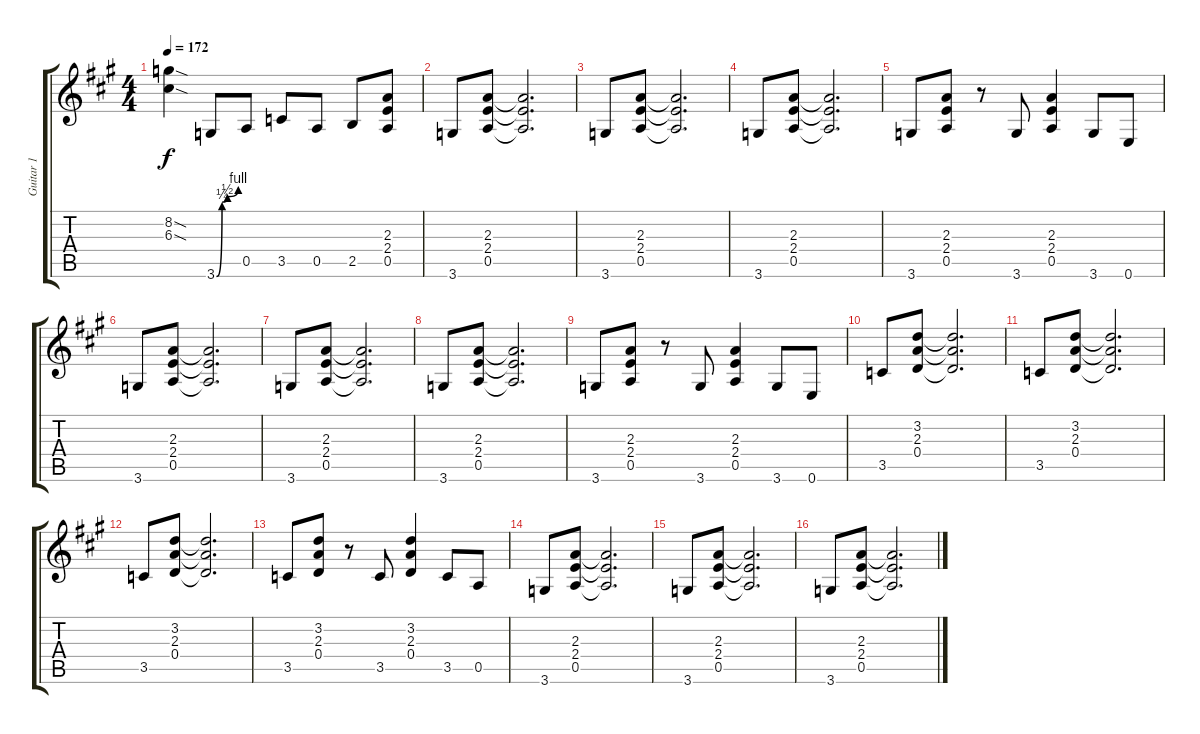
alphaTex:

\track ("Guitar 1" "Guitar 1") {instrument distortionguitar}
\staff {score tabs}
\tuning (E4 B3 G3 D3 A2 E2) {hide}
\ts (4 4)
\tempo 172
\clef g2
\ks a
(8.2{sod t} 6.3{sod t}).4{dy f} 3.6{be (custom 0 0 15 1 30 2 60 4)}.8 0.5.8 3.5.8 0.5.8 2.5.8 (2.3 2.4 0.5).8 |
3.6.8 (2.3 2.4 0.5).8 (2.3{t} 2.4{t} 0.5{t}).2{d} |
3.6.8 (2.3 2.4 0.5).8 (2.3{t} 2.4{t} 0.5{t}).2{d} |
3.6.8 (2.3 2.4 0.5).8 (2.3{t} 2.4{t} 0.5{t}).2{d} |
3.6.8 (2.3 2.4 0.5).8 r.8 3.6.8 (2.3 2.4 0.5).4 3.6.8 0.6.8 |
3.6.8 (2.3 2.4 0.5).8 (2.3{t} 2.4{t} 0.5{t}).2{d} |
3.6.8 (2.3 2.4 0.5).8 (2.3{t} 2.4{t} 0.5{t}).2{d} |
3.6.8 (2.3 2.4 0.5).8 (2.3{t} 2.4{t} 0.5{t}).2{d} |
3.6.8 (2.3 2.4 0.5).8 r.8 3.6.8 (2.3 2.4 0.5).4 3.6.8 0.6.8 |
3.5.8 (3.2 2.3 0.4).8 (3.2{t} 2.3{t} 0.4{t}).2{d} |
3.5.8 (3.2 2.3 0.4).8 (3.2{t} 2.3{t} 0.4{t}).2{d} |
3.5.8 (3.2 2.3 0.4).8 (3.2{t} 2.3{t} 0.4{t}).2{d} |
3.5.8 (3.2 2.3 0.4).8 r.8 3.5.8 (3.2 2.3 0.4).4 3.5.8 0.5.8 |
3.6.8 (2.3 2.4 0.5).8 (2.3{t} 2.4{t} 0.5{t}).2{d} |
3.6.8 (2.3 2.4 0.5).8 (2.3{t} 2.4{t} 0.5{t}).2{d} |
3.6.8 (2.3 2.4 0.5).8 (2.3{t} 2.4{t} 0.5{t}).2{d}
